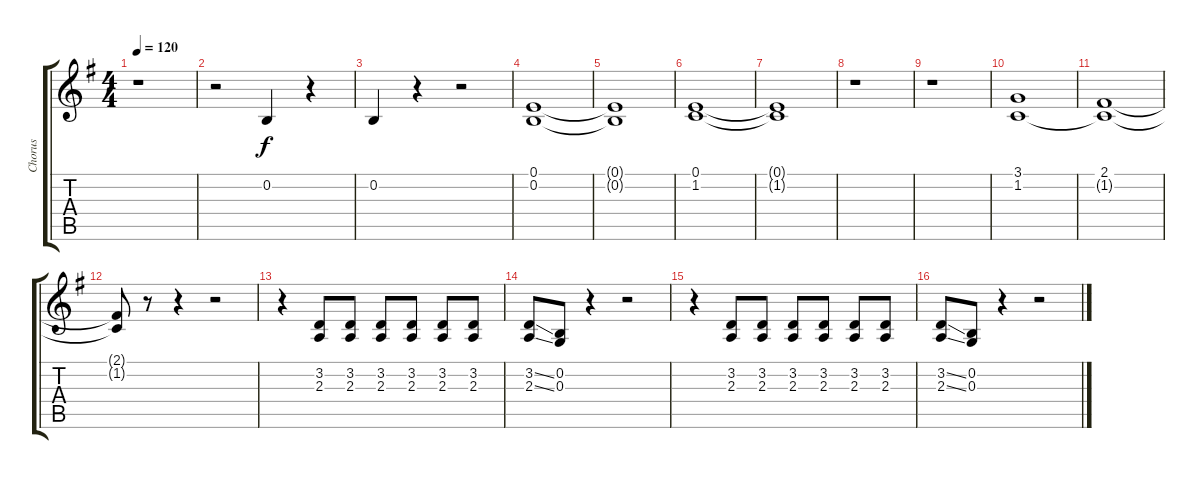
\track ("Chorus" "Chorus") {instrument sopranosax}
\staff {score tabs}
\tuning (E4 B3 G3 D3 A2 E2) {hide}
\ts (4 4)
\tempo 120
\clef g2
\ks g
r.1{dy f} |
r.2 0.2.4 r.4 |
0.2.4 r.4 r.2 |
(0.1 0.2).1 |
(0.1{t} 0.2{t}).1 |
(0.1 1.2).1 |
(0.1{t} 1.2{t}).1 |
r.1 |
r.1 |
(3.1 1.2).1 |
(2.1 1.2{t}).1 |
(2.1{t} 1.2{t}).8 r.8 r.4 r.2 |
r.4 (3.2 2.3).8 (3.2 2.3).8 (3.2 2.3).8 (3.2 2.3).8 (3.2 2.3).8 (3.2 2.3).8 |
(3.2{ss} 2.3{ss}).8 (0.2 0.3).8 r.4 r.2 |
r.4 (3.2 2.3).8 (3.2 2.3).8 (3.2 2.3).8 (3.2 2.3).8 (3.2 2.3).8 (3.2 2.3).8 |
(3.2{ss} 2.3{ss}).8 (0.2 0.3).8 r.4 r.2
